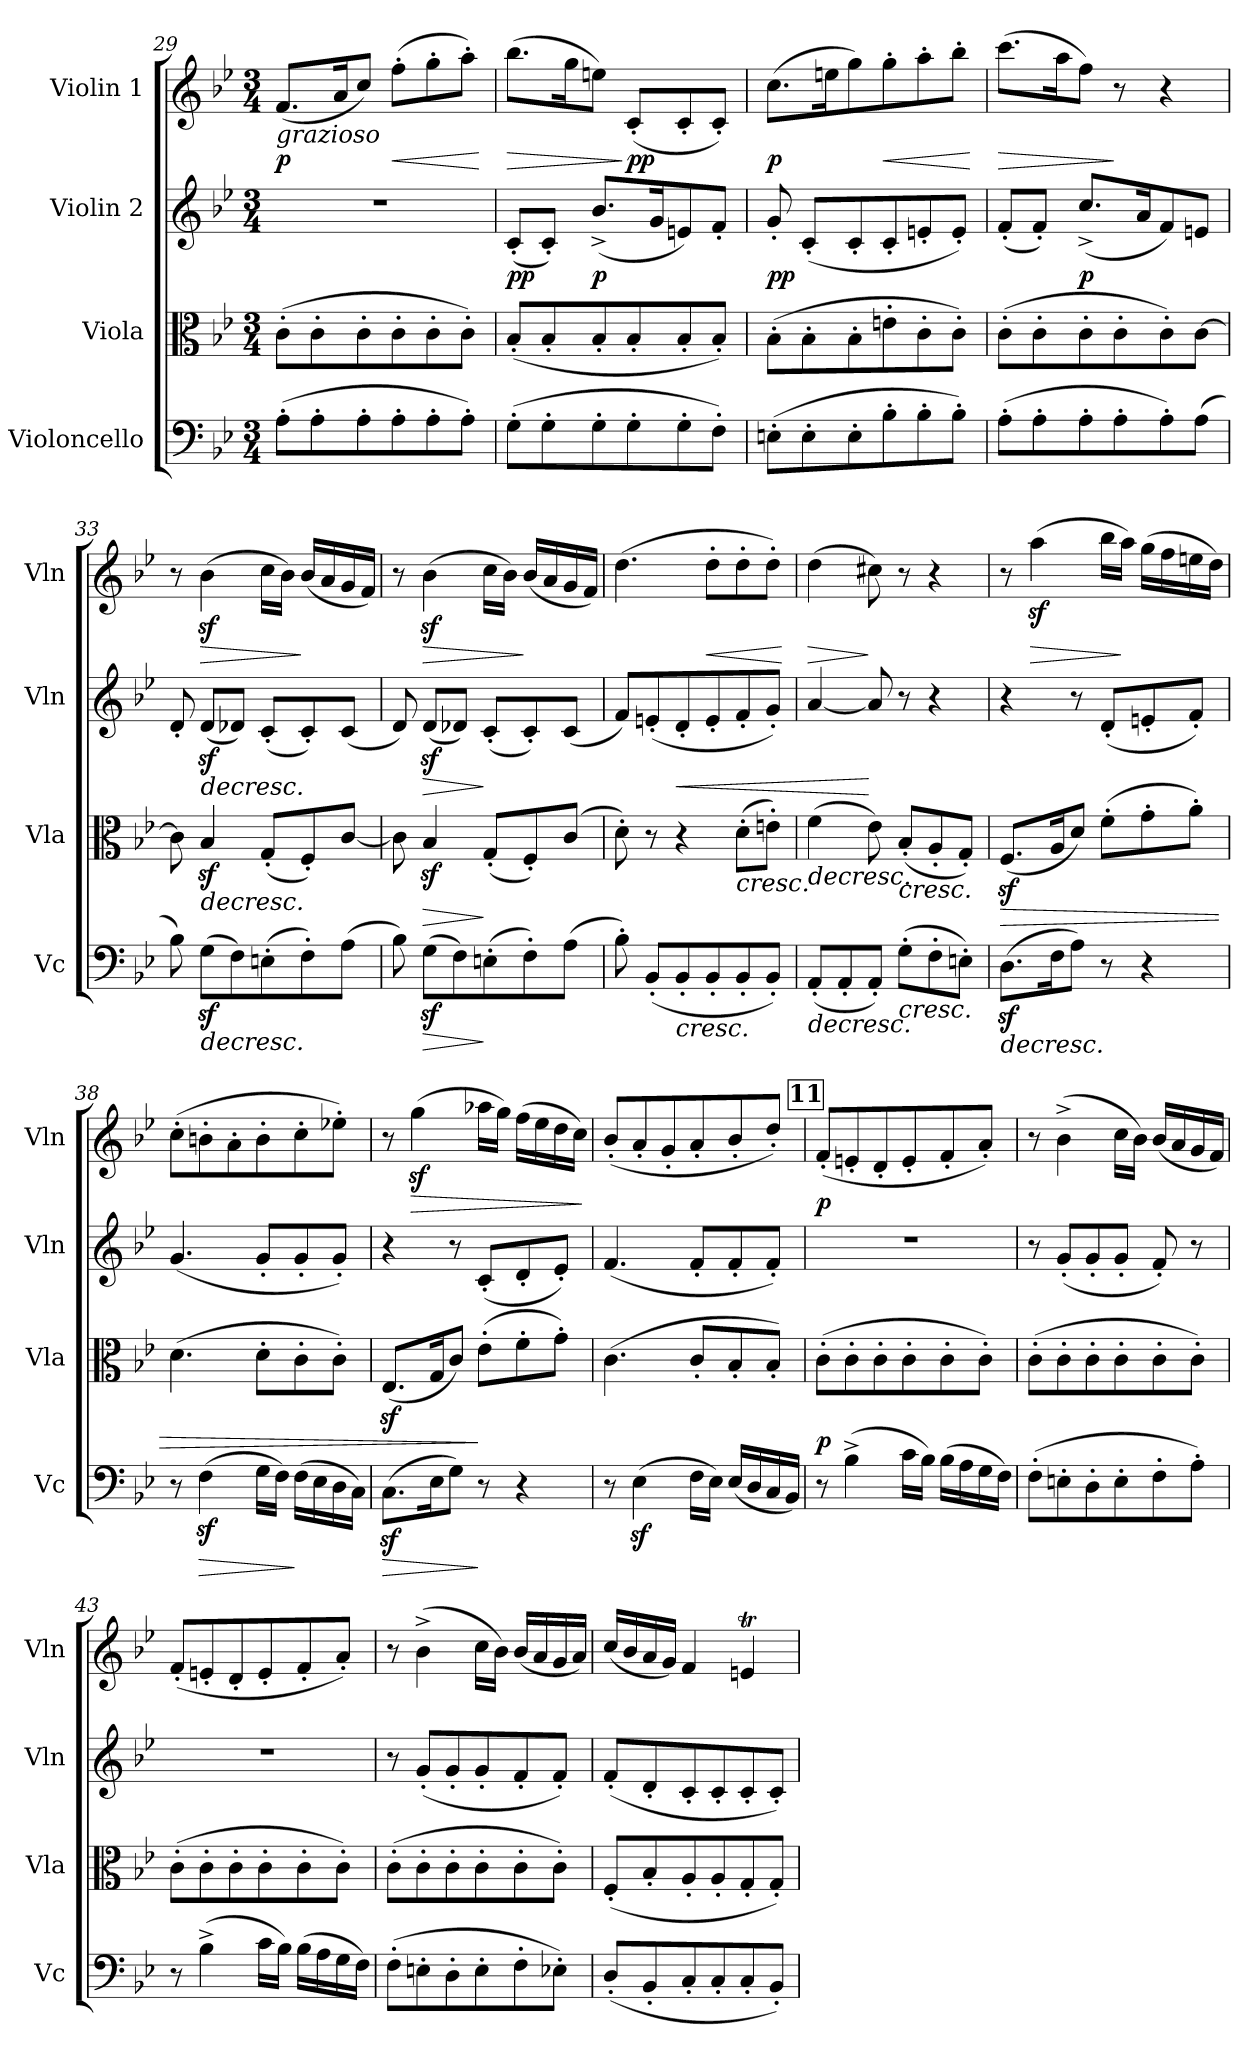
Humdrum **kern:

**kern	**dynam	**kern	**dynam	**kern	**dynam	**kern	**dynam
*part4	*part4	*part3	*part3	*part2	*part2	*part1	*part1
*staff4	*staff4	*staff3	*staff3	*staff2	*staff2	*staff1	*staff1
*I"Violoncello	*	*I"Viola	*	*I"Violin 2	*	*I"Violin 1	*
*I'Vc	*	*I'Vla	*	*I'Vln	*	*I'Vln	*
*clefF4	*	*clefC3	*	*clefG2	*	*clefG2	*
*k[b-e-]	*	*k[b-e-]	*	*k[b-e-]	*	*k[b-e-]	*
*M3/4	*	*M3/4	*	*M3/4	*	*M3/4	*
=29	=29	=29	=29	=29	=29	=29	=29
!	!	!	!	!	!	!LO:TX:b:i:t=grazioso	!
!	!	!	!	!	!	!	!LO:DY:b
(8A'\L	.	(8c'\L	.	2.r	.	(8.f/L	p
8A'\	.	8c'\	.	.	.	.	.
.	.	.	.	.	.	16a/K	.
8A'\	.	8c'\	.	.	.	8cc/J)	.
!	!	!	!	!	!	!	!LO:HP:b
8A'\	.	8c'\	.	.	.	(8ff'\L	<
8A'\	.	8c'\	.	.	.	8gg'\	.
8A'\J)	.	8c'\J)	.	.	.	8aa'\J)	.
.	.	.	.	.	.	.	[
=30	=30	=30	=30	=30	=30	=30	=30
!	!	!	!	!	!LO:DY:b	!	!LO:HP:b
(8G'\L	.	(8B-'/L	.	(8c'/L	pp	(8.bb-\L	>
8G'\	.	8B-'/	.	8c'/J)	.	.	.
.	.	.	.	.	.	16gg\K	.
!	!	!	!	!	!LO:DY:b	!	!
8G'\	.	8B-'/	.	(8.b-^/L	p	8een\J)	.
!	!	!	!	!	!	!	!LO:DY:n=1:b
8G'\	.	8B-'/	.	.	.	(8c'/L	] pp
.	.	.	.	16g/K	.	.	.
8G'\	.	8B-'/	.	8en/)	.	8c'/	.
8F'\J)	.	8B-'/J)	.	8f'/J	.	8c'/J)	.
!!LO:LB:g=z
=31	=31	=31	=31	=31	=31	=31	=31
!	!	!	!	!	!LO:DY:b	!	!LO:DY:b
(8En'\L	.	(8B-'\L	.	8g'/	pp	(8.cc\L	p
8E'\	.	8B-'\	.	(8c'/L	.	.	.
.	.	.	.	.	.	16een\K	.
8E'\	.	8B-'\	.	8c'/	.	8gg\)	.
!	!	!	!	!	!	!	!LO:HP:b
8B-'\	.	8en'\	.	8c'/	.	8gg'\	<
8B-'\	.	8c'\	.	8en'/	.	8aa'\	.
8B-'\J)	.	8c'\J)	.	8e'/J)	.	8bb-'\J	.
.	.	.	.	.	.	.	[
=32	=32	=32	=32	=32	=32	=32	=32
!	!	!	!	!	!	!	!LO:HP:b
(8A'\L	.	(8c'\L	.	(8f'/L	.	(8.ccc\L	>
8A'\	.	8c'\	.	8f'/J)	.	.	.
.	.	.	.	.	.	16aa\K	.
!	!	!	!	!	!LO:DY:b	!	!
8A'\	.	8c'\	.	(8.cc^/L	p	8ff\J)	.
8A'\	.	8c'\	.	.	.	8r	]
.	.	.	.	16a/K	.	.	.
8A'\)	.	8c'\)	.	8f/)	.	4r	.
(8A\J	.	[8c\J	.	8en/J	.	.	.
=33	=33	=33	=33	=33	=33	=33	=33
8B-\)	.	8c\]	.	8d'/	.	8r	.
!	!LO:HP:b	!	!LO:HP:b	!	!LO:HP:b	!	!LO:HP:b
(8Gz<\L	>	4B-z</	>	(8dz</L	>	(4b-z<\	>
8F\)	.	.	.	8d-X/J)	.	.	.
(8En'\	.	(8G'/L	.	(8c'/L	.	16cc\LL	.
.	.	.	.	.	.	16b-\JJ)	.
8F'\)	.	8F'/)	.	8c'/)	.	(16b-/LL	]
.	.	.	.	.	.	16a/	.
(8A\J	.	[8c/J	.	(8c/J	.	16g/	.
.	.	.	.	.	.	16f/JJ)	.
=34	=34	=34	=34	=34	=34	=34	=34
8B-\)	.	8c\]	.	8d/)	.	8r	.
!	!LO:HP:b	!	!LO:HP:b	!	!LO:HP:b	!	!LO:HP:b
(8Gz<\L	>	4B-z</	>	(8dz</L	>	(4b-z<\	>
8F\)	.	.	.	8d-X/J)	.	.	.
(8En'\	]	(8G'/L	]	(8c'/L	]	16cc\LL	.
.	.	.	.	.	.	16b-\JJ)	.
8F'\)	.	8F'/)	.	8c'/)	.	(16b-/LL	]
.	.	.	.	.	.	16a/	.
(8A\J	.	(8c/J	.	(8c/J	.	16g/	.
.	.	.	.	.	.	16f/JJ)	.
=35	=35	=35	=35	=35	=35	=35	=35
8B-'\)	.	8d'\)	.	8f/L)	.	(4.dd\	.
(8BB-'/L	.	8r	.	(8en'/	.	.	.
!	!LO:HP:b	!	!	!	!LO:HP:b	!	!
8BB-'/	<	4r	.	8d'/	<	.	.
!	!	!	!	!	!	!	!LO:HP:b
8BB-'/	.	.	.	8e'/	.	8dd'\L	<
!	!	!	!LO:HP:b	!	!	!	!
8BB-'/	.	(8d'\L	<	8f'/	.	8dd'\	.
8BB-'/J)	.	8en'\J)	.	8g'/J)	.	8dd'\J)	.
.	]	.	]	.	]	.	[
!!LO:LB:g=z
=36	=36	=36	=36	=36	=36	=36	=36
!	!LO:HP:b	!	!LO:HP:b	!	!	!	!LO:HP:b
(8AA'/L	>	(4f\	>	[4a/	.	(4dd\	>
8AA'/	.	.	.	.	.	.	.
8AA'/J)	[	8e-\)	[	8a/]	[	8cc#X\)	]
!	!LO:HP:b	!	!LO:HP:b	!	!	!	!
(8G'\L	<	(8B-'/L	<	8r	.	8r	.
8F'\	.	8A'/	.	4r	.	4r	.
8En'\J)	.	8G'/J)	.	.	.	.	.
.	]	.	]	.	.	.	.
=37	=37	=37	=37	=37	=37	=37	=37
!	!LO:HP:b	!	!LO:HP:b	!	!	!	!
(8.Dz<\L	>	(8.Fz</L	>	4r	.	8r	.
!	!	!	!	!	!	!	!LO:HP:b
.	.	.	.	.	.	(4aaz<\	>
16F\K	.	16A/K	.	.	.	.	.
8A\J)	.	8d/J)	.	8r	.	.	.
8r	[	(8f'\L	[	(8d'/L	.	16bb-\LL	.
.	.	.	.	.	.	16aa\JJ)	]
4r	.	8g'\	.	8en'/	.	(16gg\LL	.
.	.	.	.	.	.	16ff\	.
.	.	8a'\J)	.	8f'/J)	.	16een\	.
.	.	.	.	.	.	16dd\JJ)	.
=38	=38	=38	=38	=38	=38	=38	=38
8r	.	(4.d\	.	(4.g/	.	(8cc'\L	.
!	!LO:HP:b	!	!	!	!	!	!
(4Fz<\	>	.	.	.	.	8bn'\	.
.	.	.	.	.	.	8a'\	.
16G\LL	.	8d'\L	.	8g'/L	.	8b'\	.
16F\JJ)	.	.	.	.	.	.	.
(16F\LL	]	8c'\	.	8g'/	.	8cc'\	.
16E-\	.	.	.	.	.	.	.
16D\	.	8c'\J)	.	8g'/J)	.	8ee-X'\J)	.
16C\JJ)	.	.	.	.	.	.	.
=39	=39	=39	=39	=39	=39	=39	=39
!	!LO:HP:b	!	!	!	!	!	!
(8.Cz<\L	>	(8.E-z</L	.	4r	.	8r	.
!	!	!	!	!	!	!	!LO:HP:b
.	.	.	.	.	.	(4ggz<\	>
16E-\K	.	16G/K	.	.	.	.	.
8G\J)	.	8c/J)	.	8r	.	.	.
8r	]	(8e-'\L	]	(8c'/L	.	16aa-X\LL	.
.	.	.	.	.	.	16gg\JJ)	.
4r	.	8f'\	.	8d'/	.	(16ff\LL	.
.	.	.	.	.	.	16ee-\	.
.	.	8g'\J)	.	8e-'/J)	.	16dd\	.
.	.	.	.	.	.	16cc\JJ)	.
.	.	.	.	.	.	.	]
!!LO:LB:g=z
=40	=40	=40	=40	=40	=40	=40	=40
8r	.	(4.c\	.	(4.f/	.	(8b-'/L	.
(4E-z<\	.	.	.	.	.	8a'/	.
.	.	.	.	.	.	8g'/	.
16F\LL	.	8c'/L	.	8f'/L	.	8a'/	.
16E-\JJ)	]	.	.	.	.	.	.
(16E-/LL	.	8B-'/	.	8f'/	.	8b-'/	.
16D/	.	.	.	.	.	.	.
16C/	.	8B-'/J)	.	8f'/J)	.	8dd'/J)	.
16BB-/JJ)	.	.	.	.	.	.	.
!!LO:LB:g=z
!!LO:REH:place=s1:a:B:cj:fs=14:t=11
=41	=41	=41	=41	=41	=41	=41	=41
!	!	!	!LO:DY:b	!	!	!	!LO:DY:b
8r	.	(8c'\L	p	2.r	.	(8f'/L	p
!	!LO:DY:b	!	!	!	!	!	!
!	!LO:DY:n=1:b	!	!	!	!	!	!
(4B-^\	p other-dynamics	8c'\	.	.	.	8en'/	.
.	.	8c'\	.	.	.	8d'/	.
16c\LL	.	8c'\	.	.	.	8e'/	.
16B-\JJ)	.	.	.	.	.	.	.
(16B-\LL	.	8c'\	.	.	.	8f'/	.
16A\	.	.	.	.	.	.	.
16G\	.	8c'\J)	.	.	.	8a'/J)	.
16F\JJ)	.	.	.	.	.	.	.
=42	=42	=42	=42	=42	=42	=42	=42
(8F'\L	.	(8c'\L	.	8r	.	8r	.
8En'\	.	8c'\	.	(8g'/L	.	(4b-^\	.
8D'\	.	8c'\	.	8g'/	.	.	.
8E'\	.	8c'\	.	8g'/J	.	16cc\LL	.
.	.	.	.	.	.	16b-\JJ)	.
8F'\	.	8c'\	.	8f'/)	.	(16b-/LL	.
.	.	.	.	.	.	16a/	.
8A'\J)	.	8c'\J)	.	8r	.	16g/	.
.	.	.	.	.	.	16f/JJ)	.
=43	=43	=43	=43	=43	=43	=43	=43
8r	.	(8c'\L	.	2.r	.	(8f'/L	.
(4B-^\	.	8c'\	.	.	.	8en'/	.
.	.	8c'\	.	.	.	8d'/	.
16c\LL	.	8c'\	.	.	.	8e'/	.
16B-\JJ)	.	.	.	.	.	.	.
(16B-\LL	.	8c'\	.	.	.	8f'/	.
16A\	.	.	.	.	.	.	.
16G\	.	8c'\J)	.	.	.	8a'/J)	.
16F\JJ)	.	.	.	.	.	.	.
=44	=44	=44	=44	=44	=44	=44	=44
(8F'\L	.	(8c'\L	.	8r	.	8r	.
8En'\	.	8c'\	.	(8g'/L	.	(4b-^\	.
8D'\	.	8c'\	.	8g'/	.	.	.
8E'\	.	8c'\	.	8g'/	.	16cc\LL	.
.	.	.	.	.	.	16b-\JJ)	.
8F'\	.	8c'\	.	8f'/	.	(16b-/LL	.
.	.	.	.	.	.	16a/	.
8E-X'\J)	.	8c'\J)	.	8f'/J)	.	16g/	.
.	.	.	.	.	.	16a/JJ)	.
!!LO:PB:g=z
=45	=45	=45	=45	=45	=45	=45	=45
(8D'/L	.	(8F'/L	.	(8f'/L	.	(16cc/LL	.
.	.	.	.	.	.	16b-/	.
8BB-'/	.	8B-'/	.	8d'/	.	16a/	.
.	.	.	.	.	.	16g/JJ)	.
8C'/	.	8A'/	.	8c'/	.	4f/	.
8C'/	.	8A'/	.	8c'/	.	.	.
8C'/	.	8G'/	.	8c'/	.	4ent/	.
8BB-'/J)	.	8G'/J)	.	8c'/J)	.	.	.
=	=	=	=	=	=	=	=
*-	*-	*-	*-	*-	*-	*-	*-
